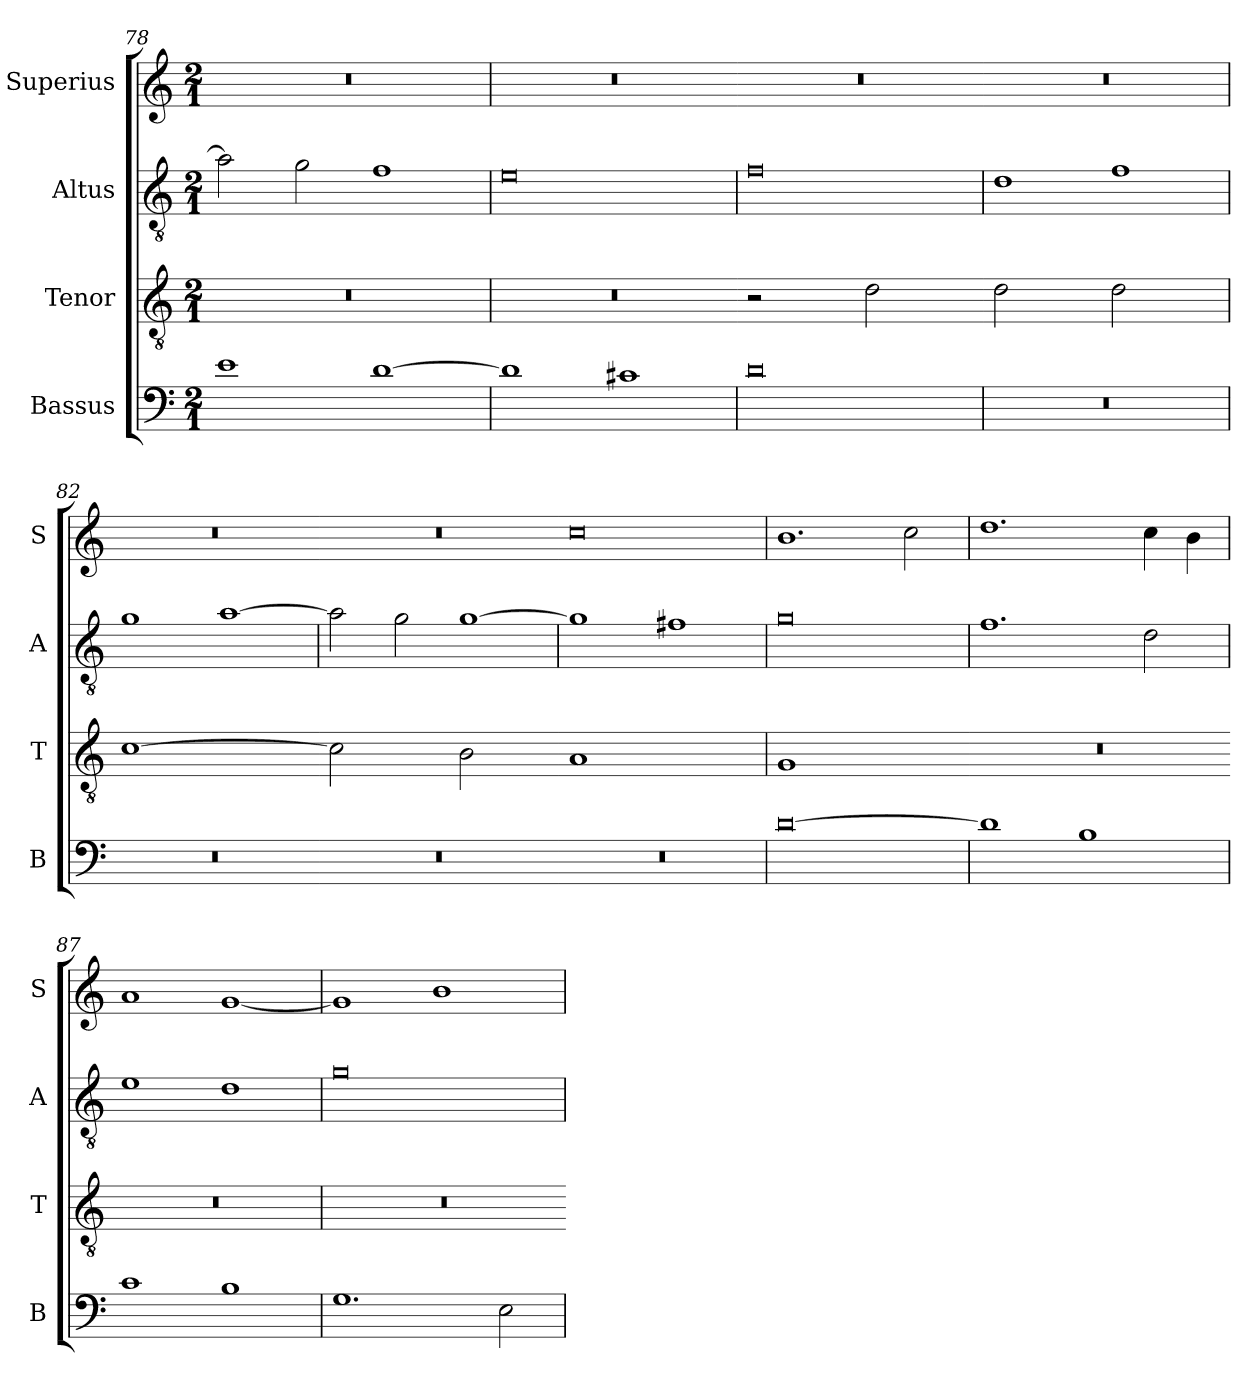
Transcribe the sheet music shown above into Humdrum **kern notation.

**kern	**kern	**kern	**kern
*part4	*part3	*part2	*part1
*staff4	*staff3	*staff2	*staff1
*I"Bassus	*I"Tenor	*I"Altus	*I"Superius
*I'B	*I'T	*I'A	*I'S
*clefF4	*clefGv2	*clefGv2	*clefG2
*k[]	*k[]	*k[]	*k[]
*M2/1	*M2/1	*M2/1	*M2/1
=78	=78	=78	=78
!	!LO:N:vis=1	!	!
1e	0r	2a\]	0r
.	.	2g\	.
[1d	.	1f	.
=79	=79	=79	=79
!	!LO:N:vis=1	!	!
1d]	0r	0e	0r
1c#X	.	.	.
=80	=80-	=80	=80
!	!LO:N:vis=2	!	!
0d	1r	0f	0r
!	!LO:N:vis=2	!	!
.	1d	.	.
=81	=81-	=81	=81
!	!LO:N:vis=2	!	!
0r	1d	1d	0r
!	!LO:N:vis=2	!	!
.	1d	1f	.
=82	=82	=82	=82
!	!LO:N:vis=1	!	!
0r	[0c	1g	0r
.	.	[1a	.
=83	=83-	=83	=83
!	!LO:N:vis=2	!	!
0r	1c]	2a\]	0r
.	.	2g\	.
!	!LO:N:vis=2	!	!
.	1B	[1g	.
=84	=84-	=84	=84
!	!LO:N:vis=1	!	!
0r	0A	1g]	0cc
.	.	1f#X	.
=85	=85	=85	=85
!	!LO:N:vis=1	!	!
[0d	0G	0g	1.b
.	.	.	2cc\
=86	=86-	=86	=86
!	!LO:N:vis=1	!	!
1d]	0r	1.f	1.dd
1B	.	.	.
.	.	2d\	4cc\
.	.	.	4b\
=87	=87-	=87	=87
!	!LO:N:vis=1	!	!
1c	0r	1e	1a
1B	.	1d	[1g
=88	=88	=88	=88
!	!LO:N:vis=1	!	!
1.G	0r	0g	1g]
.	.	.	1b
2E\	.	.	.
=	=-	=	=
*-	*-	*-	*-
